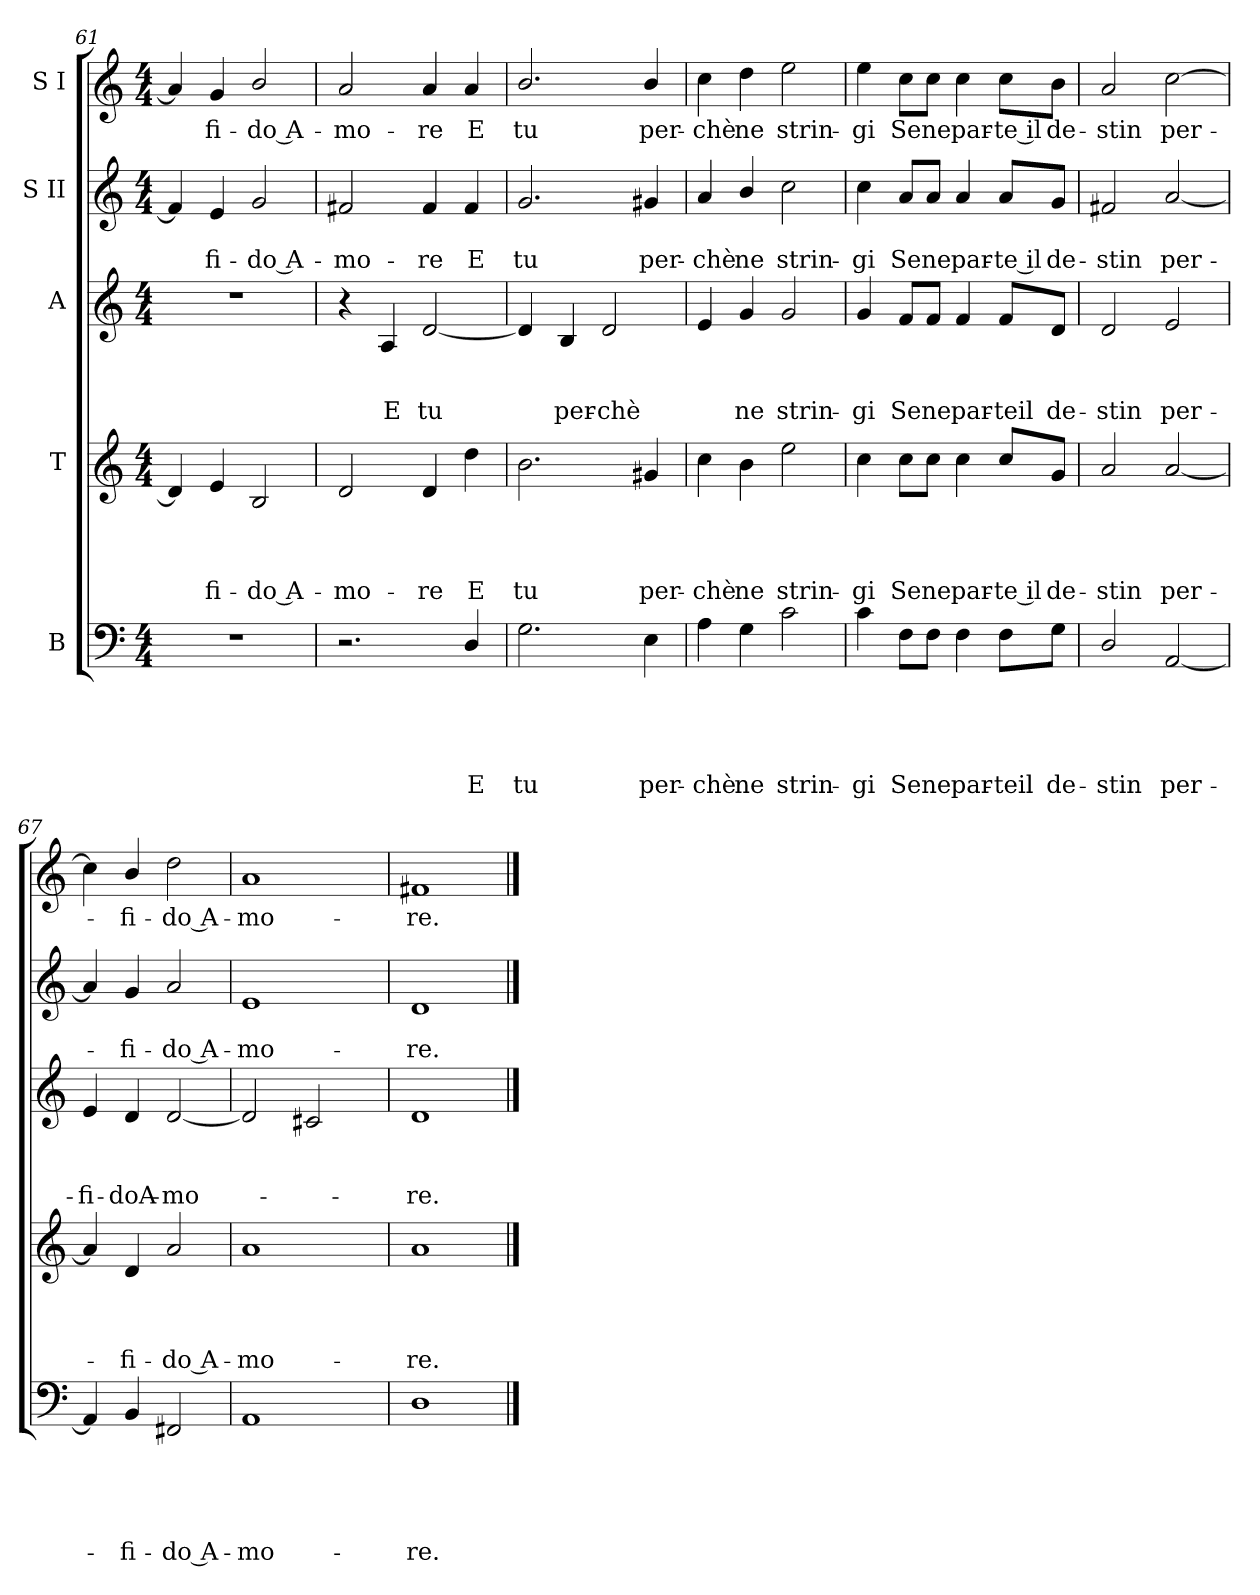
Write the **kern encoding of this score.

**kern	**text	**text	**text	**text	**text	**kern	**text	**text	**text	**text	**kern	**text	**text	**text	**kern	**text	**text	**kern	**text
*part5	*part5	*part5	*part5	*part5	*part5	*part4	*part4	*part4	*part4	*part4	*part3	*part3	*part3	*part3	*part2	*part2	*part2	*part1	*part1
*staff5	*staff5	*staff5	*staff5	*staff5	*staff5	*staff4	*staff4	*staff4	*staff4	*staff4	*staff3	*staff3	*staff3	*staff3	*staff2	*staff2	*staff2	*staff1	*staff1
*I"B	*	*	*	*	*	*I"T	*	*	*	*	*I"A	*	*	*	*I"S II	*	*	*I"S I	*
*clefF4	*	*	*	*	*	*clefG2	*	*	*	*	*clefG2	*	*	*	*clefG2	*	*	*clefG2	*
*	*	*	*	*	*	*ITrd7c12	*	*	*	*	*	*	*	*	*	*	*	*	*
*k[]	*	*	*	*	*	*k[]	*	*	*	*	*k[]	*	*	*	*k[]	*	*	*k[]	*
*C:	*	*	*	*	*	*C:	*	*	*	*	*C:	*	*	*	*C:	*	*	*C:	*
*M4/4	*	*	*	*	*	*M4/4	*	*	*	*	*M4/4	*	*	*	*M4/4	*	*	*M4/4	*
=61	=61	=61	=61	=61	=61	=61	=61	=61	=61	=61	=61	=61	=61	=61	=61	=61	=61	=61	=61
1r	.	.	.	.	.	4D/]	.	.	.	.	1r	.	.	.	4f/]	.	.	4a/]	.
!	!	!	!	!	!	!	!	!	!	!LO:LY:b	!	!	!	!	!	!	!LO:LY:b	!	!LO:LY:b
.	.	.	.	.	.	4E/	.	.	.	-fi-	.	.	.	.	4e/	.	-fi-	4g/	-fi-
!	!	!	!	!	!	!	!	!	!	!LO:LY:b	!	!	!	!	!	!	!LO:LY:b	!	!LO:LY:b
.	.	.	.	.	.	2BB/	.	.	.	-do A-	.	.	.	.	2g/	.	-do A-	2b/	-do A-
=62	=62	=62	=62	=62	=62	=62	=62	=62	=62	=62	=62	=62	=62	=62	=62	=62	=62	=62	=62
!	!	!	!	!	!	!	!	!	!	!LO:LY:b	!	!	!	!	!	!	!LO:LY:b	!	!LO:LY:b
2.r	.	.	.	.	.	2D/	.	.	.	-mo-	4r	.	.	.	2f#X/	.	-mo-	2a/	-mo-
!	!	!	!	!	!	!	!	!	!	!	!	!	!	!LO:LY:b	!	!	!	!	!
.	.	.	.	.	.	.	.	.	.	.	4A/	.	.	E	.	.	.	.	.
!	!	!	!	!	!	!	!	!	!	!LO:LY:b	!	!	!	!LO:LY:b	!	!	!LO:LY:b	!	!LO:LY:b
.	.	.	.	.	.	4D/	.	.	.	-re	[<2d/	.	.	tu	4f#/	.	-re	4a/	-re
!	!	!	!	!	!LO:LY:b	!	!	!	!	!LO:LY:b	!	!	!	!	!	!	!LO:LY:b	!	!LO:LY:b
4D/	.	.	.	.	E	4d\	.	.	.	E	.	.	.	.	4f#/	.	E	4a/	E
!!LO:LB:g=z
=63	=63	=63	=63	=63	=63	=63	=63	=63	=63	=63	=63	=63	=63	=63	=63	=63	=63	=63	=63
!	!	!	!	!	!LO:LY:b	!	!	!	!	!LO:LY:b	!	!	!	!	!	!	!LO:LY:b	!	!LO:LY:b
2.G\	.	.	.	.	tu	2.B\	.	.	.	tu	4d/]	.	.	.	2.g/	.	tu	2.b/	tu
!	!	!	!	!	!	!	!	!	!	!	!	!	!	!LO:LY:b	!	!	!	!	!
.	.	.	.	.	.	.	.	.	.	.	4B/	.	.	per-	.	.	.	.	.
!	!	!	!	!	!	!	!	!	!	!	!	!	!	!LO:LY:b	!	!	!	!	!
.	.	.	.	.	.	.	.	.	.	.	2d/	.	.	-chè	.	.	.	.	.
!	!	!	!	!	!LO:LY:b	!	!	!	!	!LO:LY:b	!	!	!	!	!	!	!LO:LY:b	!	!LO:LY:b
4E\	.	.	.	.	per-	4G#X/	.	.	.	per-	.	.	.	.	4g#X/	.	per-	4b/	per-
=64	=64	=64	=64	=64	=64	=64	=64	=64	=64	=64	=64	=64	=64	=64	=64	=64	=64	=64	=64
!	!	!	!	!	!LO:LY:b	!	!	!	!	!LO:LY:b	!	!	!	!	!	!	!LO:LY:b	!	!LO:LY:b
4A\	.	.	.	.	-chè	4c\	.	.	.	-chè	4e/	.	.	.	4a/	.	-chè	4cc\	-chè
!	!	!	!	!	!LO:LY:b	!	!	!	!	!LO:LY:b	!	!	!	!LO:LY:b	!	!	!LO:LY:b	!	!LO:LY:b
4G\	.	.	.	.	ne	4B\	.	.	.	ne	4g/	.	.	ne	4b/	.	ne	4dd\	ne
!	!	!	!	!	!LO:LY:b	!	!	!	!	!LO:LY:b	!	!	!	!LO:LY:b	!	!	!LO:LY:b	!	!LO:LY:b
2c\	.	.	.	.	strin-	2e\	.	.	.	strin-	2g/	.	.	strin-	2cc\	.	strin-	2ee\	strin-
=65	=65	=65	=65	=65	=65	=65	=65	=65	=65	=65	=65	=65	=65	=65	=65	=65	=65	=65	=65
!	!	!	!	!	!LO:LY:b	!	!	!	!	!LO:LY:b	!	!	!	!LO:LY:b	!	!	!LO:LY:b	!	!LO:LY:b
4c\	.	.	.	.	-gi	4c\	.	.	.	-gi	4g/	.	.	-gi	4cc\	.	-gi	4ee\	-gi
!	!	!	!	!	!LO:LY:b	!	!	!	!	!LO:LY:b	!	!	!	!LO:LY:b	!	!	!LO:LY:b	!	!LO:LY:b
8F\L	.	.	.	.	Se	8c\L	.	.	.	Se	8f/L	.	.	Se	8a/L	.	Se	8cc\L	Se
!	!	!	!	!	!LO:LY:b	!	!	!	!	!LO:LY:b	!	!	!	!LO:LY:b	!	!	!LO:LY:b	!	!LO:LY:b
8F\J	.	.	.	.	ne	8c\J	.	.	.	ne	8f/J	.	.	ne	8a/J	.	ne	8cc\J	ne
!	!	!	!	!	!LO:LY:b	!	!	!	!	!LO:LY:b	!	!	!	!LO:LY:b	!	!	!LO:LY:b	!	!LO:LY:b
4F\	.	.	.	.	par-	4c\	.	.	.	par-	4f/	.	.	par-	4a/	.	par-	4cc\	par-
!	!	!	!	!	!LO:LY:b	!	!	!	!	!LO:LY:b	!	!	!	!LO:LY:b	!	!	!LO:LY:b	!	!LO:LY:b
8F\L	.	.	.	.	-teil	8c/L	.	.	.	-te il	8f/L	.	.	-teil	8a/L	.	-te il	8cc\L	-te il
!	!	!	!	!	!LO:LY:b	!	!	!	!	!LO:LY:b	!	!	!	!LO:LY:b	!	!	!LO:LY:b	!	!LO:LY:b
8G\J	.	.	.	.	de-	8G/J	.	.	.	de-	8d/J	.	.	de-	8g/J	.	de-	8b\J	de-
=66	=66	=66	=66	=66	=66	=66	=66	=66	=66	=66	=66	=66	=66	=66	=66	=66	=66	=66	=66
!	!	!	!	!	!LO:LY:b	!	!	!	!	!LO:LY:b	!	!	!	!LO:LY:b	!	!	!LO:LY:b	!	!LO:LY:b
2D/	.	.	.	.	-stin	2A/	.	.	.	-stin	2d/	.	.	-stin	2f#X/	.	-stin	2a/	-stin
!	!	!	!	!	!LO:LY:b	!	!	!	!	!LO:LY:b	!	!	!	!LO:LY:b	!	!	!LO:LY:b	!	!LO:LY:b
[<2AA/	.	.	.	.	per-	[>2A/	.	.	.	per-	2e/	.	.	per-	[<2a/	.	per-	[>2cc\	per-
=67	=67	=67	=67	=67	=67	=67	=67	=67	=67	=67	=67	=67	=67	=67	=67	=67	=67	=67	=67
!	!	!	!	!	!	!	!	!	!	!	!	!	!	!LO:LY:b	!	!	!	!	!
4AA/]	.	.	.	.	.	4A/]	.	.	.	.	4e/	.	.	-fi-	4a/]	.	.	4cc\]	.
!	!	!	!	!	!LO:LY:b	!	!	!	!	!LO:LY:b	!	!	!	!LO:LY:b	!	!	!LO:LY:b	!	!LO:LY:b
4BB/	.	.	.	.	-fi-	4D/	.	.	.	-fi-	4d/	.	.	-doA-	4g/	.	-fi-	4b/	-fi-
!	!	!	!	!	!LO:LY:b	!	!	!	!	!LO:LY:b	!	!	!	!LO:LY:b	!	!	!LO:LY:b	!	!LO:LY:b
2FF#X/	.	.	.	.	-do A-	2A/	.	.	.	-do A-	[<2d/	.	.	-mo-	2a/	.	-do A-	2dd\	-do A-
=68	=68	=68	=68	=68	=68	=68	=68	=68	=68	=68	=68	=68	=68	=68	=68	=68	=68	=68	=68
!	!	!	!	!	!LO:LY:b	!	!	!	!	!LO:LY:b	!	!	!	!	!	!	!LO:LY:b	!	!LO:LY:b
1AA	.	.	.	.	-mo-	1A	.	.	.	-mo-	2d/]	.	.	.	1e	.	-mo-	1a	-mo-
.	.	.	.	.	.	.	.	.	.	.	2c#X/	.	.	.	.	.	.	.	.
=69	=69	=69	=69	=69	=69	=69	=69	=69	=69	=69	=69	=69	=69	=69	=69	=69	=69	=69	=69
!	!	!	!	!	!LO:LY:b	!	!	!	!	!LO:LY:b	!	!	!	!LO:LY:b	!	!	!LO:LY:b	!	!LO:LY:b
1D	.	.	.	.	-re.	1A	.	.	.	-re.	1d	.	.	-re.	1d	.	-re.	1f#X	-re.
==	==	==	==	==	==	==	==	==	==	==	==	==	==	==	==	==	==	==	==
*-	*-	*-	*-	*-	*-	*-	*-	*-	*-	*-	*-	*-	*-	*-	*-	*-	*-	*-	*-
